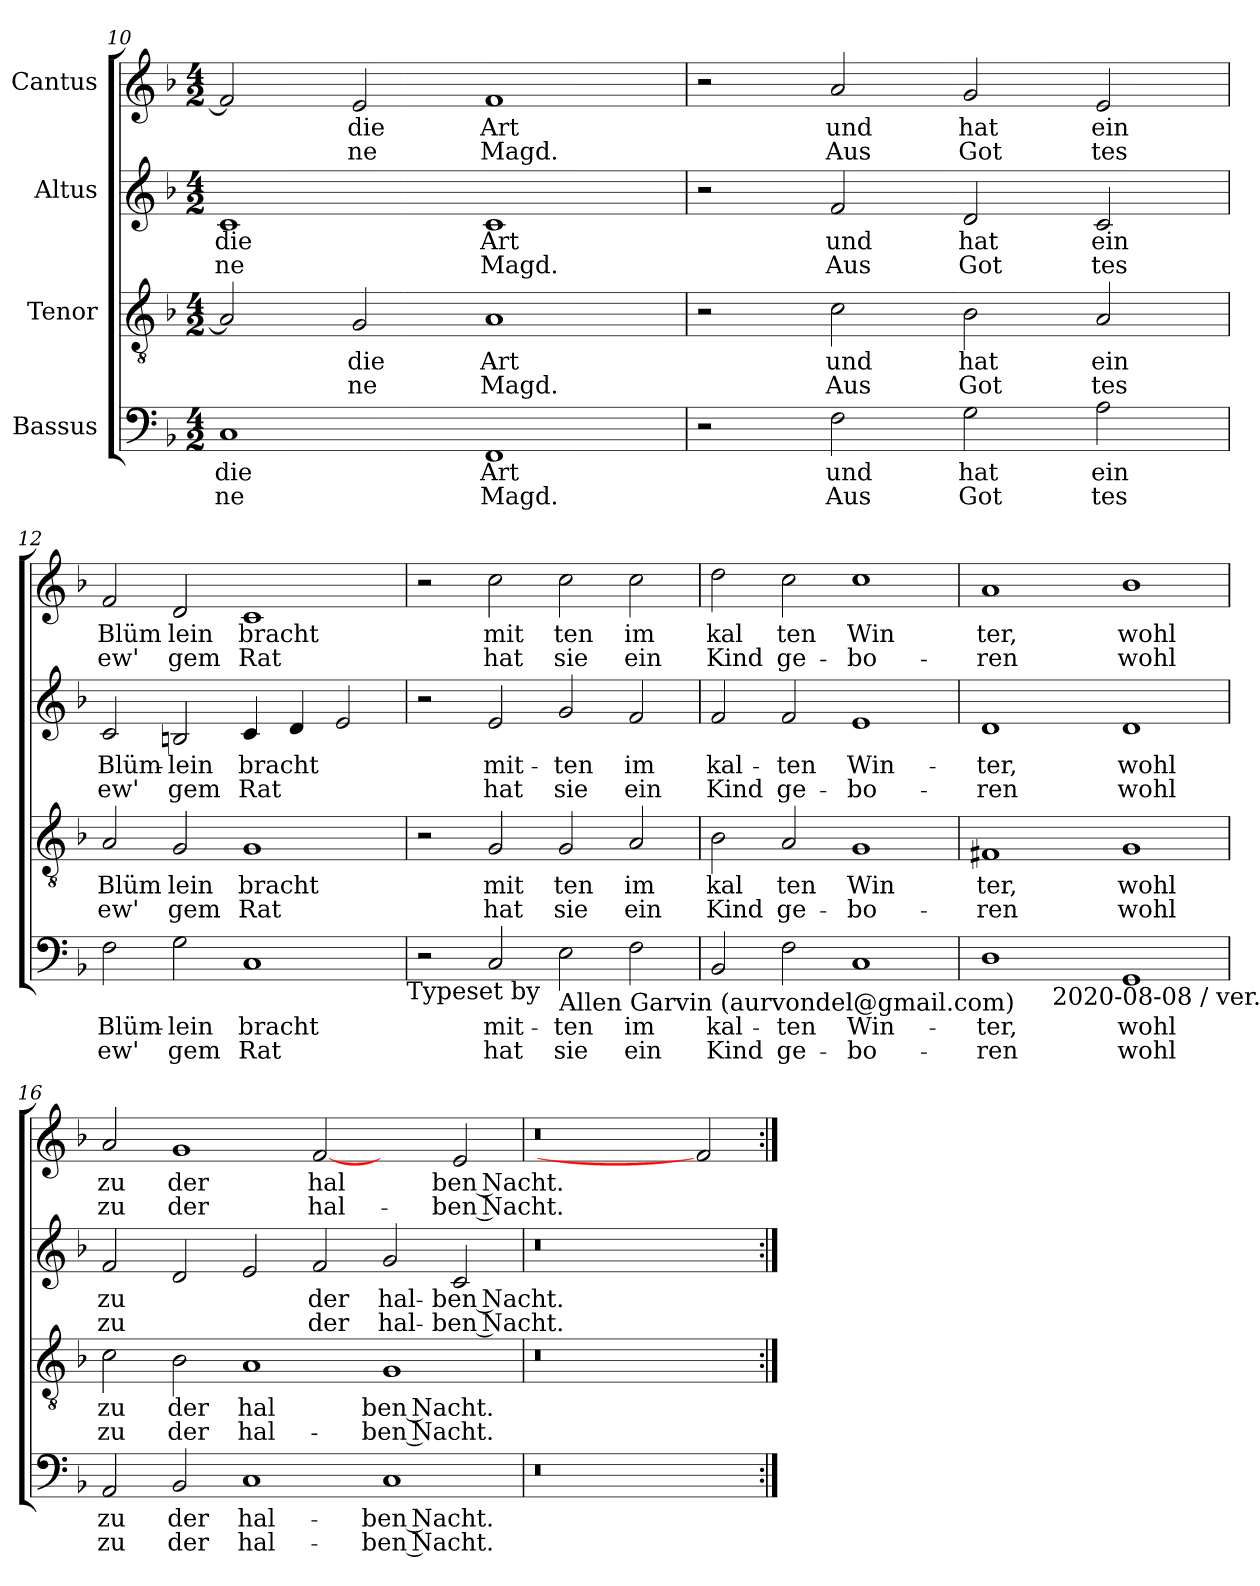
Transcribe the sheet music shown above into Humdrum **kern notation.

**kern	**text	**text	**kern	**text	**text	**kern	**text	**text	**kern	**text	**text
*part4	*part4	*part4	*part3	*part3	*part3	*part2	*part2	*part2	*part1	*part1	*part1
*staff4	*staff4	*staff4	*staff3	*staff3	*staff3	*staff2	*staff2	*staff2	*staff1	*staff1	*staff1
*I"Bassus	*	*	*I"Tenor	*	*	*I"Altus	*	*	*I"Cantus	*	*
*clefF4	*	*	*clefGv2	*	*	*clefG2	*	*	*clefG2	*	*
*k[b-]	*	*	*k[b-]	*	*	*k[b-]	*	*	*k[b-]	*	*
*F:	*	*	*F:	*	*	*F:	*	*	*F:	*	*
*M4/2	*	*	*M4/2	*	*	*M4/2	*	*	*M4/2	*	*
=10	=10	=10	=10	=10	=10	=10	=10	=10	=10	=10	=10
!	!LO:LY:b	!LO:LY:b	!	!	!	!	!LO:LY:b	!LO:LY:b	!	!	!
1C	die	ne	2A/]	.	.	1c	die	ne	2f/]	.	.
!	!	!	!	!LO:LY:b	!LO:LY:b	!	!	!	!	!LO:LY:b	!LO:LY:b
.	.	.	2G/	die	ne	.	.	.	2e/	die	ne
!	!LO:LY:b	!LO:LY:b	!	!LO:LY:b	!LO:LY:b	!	!LO:LY:b	!LO:LY:b	!	!LO:LY:b	!LO:LY:b
1FF	Art	Magd.	1A	Art	Magd.	1c	Art	Magd.	1f	Art	Magd.
=11	=11	=11	=11	=11	=11	=11	=11	=11	=11	=11	=11
2r	.	.	2r	.	.	2r	.	.	2r	.	.
!	!LO:LY:b	!LO:LY:b	!	!LO:LY:b	!LO:LY:b	!	!LO:LY:b	!LO:LY:b	!	!LO:LY:b	!LO:LY:b
2F\	und	Aus	2c\	und	Aus	2f/	und	Aus	2a/	und	Aus
!	!LO:LY:b	!LO:LY:b	!	!LO:LY:b	!LO:LY:b	!	!LO:LY:b	!LO:LY:b	!	!LO:LY:b	!LO:LY:b
2G\	hat	Got	2B-\	hat	Got	2d/	hat	Got	2g/	hat	Got
!	!LO:LY:b	!LO:LY:b	!	!LO:LY:b	!LO:LY:b	!	!LO:LY:b	!LO:LY:b	!	!LO:LY:b	!LO:LY:b
2A\	ein	tes	2A/	ein	tes	2c/	ein	tes	2e/	ein	tes
!!LO:LB:g=z
=12	=12	=12	=12	=12	=12	=12	=12	=12	=12	=12	=12
!	!LO:LY:b	!LO:LY:b	!	!LO:LY:b	!LO:LY:b	!	!LO:LY:b	!LO:LY:b	!	!LO:LY:b	!LO:LY:b
2F\	Blüm-	ew'	2A/	Blüm	ew'	2c/	Blüm-	ew'	2f/	Blüm	ew'
!	!LO:LY:b	!LO:LY:b	!	!LO:LY:b	!LO:LY:b	!	!LO:LY:b	!LO:LY:b	!	!LO:LY:b	!LO:LY:b
2G\	-lein	gem	2G/	lein	gem	2Bn/	-lein	gem	2d/	lein	gem
!	!LO:LY:b	!LO:LY:b	!	!LO:LY:b	!LO:LY:b	!	!LO:LY:b	!LO:LY:b	!	!LO:LY:b	!LO:LY:b
1C	bracht	Rat	1G	bracht	Rat	4c/	bracht	Rat	1c	bracht	Rat
.	.	.	.	.	.	4d/	.	.	.	.	.
.	.	.	.	.	.	2e/	.	.	.	.	.
!LO:TX:b:t=Typeset by	!	!	!	!	!	!	!	!	!	!	!
=13	=13	=13	=13	=13	=13	=13	=13	=13	=13	=13	=13
2r	.	.	2r	.	.	2r	.	.	2r	.	.
!	!LO:LY:b	!LO:LY:b	!	!LO:LY:b	!LO:LY:b	!	!LO:LY:b	!LO:LY:b	!	!LO:LY:b	!LO:LY:b
2C/	mit-	hat	2G/	mit	hat	2e/	mit-	hat	2cc\	mit	hat
!LO:TX:b:t=Allen Garvin (aurvondel@gmail.com)	!	!	!	!	!	!	!	!	!	!	!
!	!LO:LY:b	!LO:LY:b	!	!LO:LY:b	!LO:LY:b	!	!LO:LY:b	!LO:LY:b	!	!LO:LY:b	!LO:LY:b
2E\	-ten	sie	2G/	ten	sie	2g/	-ten	sie	2cc\	ten	sie
!	!LO:LY:b	!LO:LY:b	!	!LO:LY:b	!LO:LY:b	!	!LO:LY:b	!LO:LY:b	!	!LO:LY:b	!LO:LY:b
2F\	im	ein	2A/	im	ein	2f/	im	ein	2cc\	im	ein
=14	=14	=14	=14	=14	=14	=14	=14	=14	=14	=14	=14
!	!LO:LY:b	!LO:LY:b	!	!LO:LY:b	!LO:LY:b	!	!LO:LY:b	!LO:LY:b	!	!LO:LY:b	!LO:LY:b
2BB-/	kal-	Kind	2B-\	kal	Kind	2f/	kal-	Kind	2dd\	kal	Kind
!	!LO:LY:b	!LO:LY:b	!	!LO:LY:b	!LO:LY:b	!	!LO:LY:b	!LO:LY:b	!	!LO:LY:b	!LO:LY:b
2F\	-ten	ge-	2A/	ten	ge-	2f/	-ten	ge-	2cc\	ten	ge-
!	!LO:LY:b	!LO:LY:b	!	!LO:LY:b	!LO:LY:b	!	!LO:LY:b	!LO:LY:b	!	!LO:LY:b	!LO:LY:b
1C	Win-	-bo-	1G	Win	-bo-	1e	Win-	-bo-	1cc	Win	-bo-
=15	=15	=15	=15	=15	=15	=15	=15	=15	=15	=15	=15
!LO:TX:b:t=(orig.	!	!	!	!	!	!	!	!	!	!	!
!	!LO:LY:b	!LO:LY:b	!	!LO:LY:b	!LO:LY:b	!	!LO:LY:b	!LO:LY:b	!	!LO:LY:b	!LO:LY:b
*^	*	*	*	*	*	*	*	*	*	*	*
1D	2ryy	-ter,	-ren	1F#X	ter,	-ren	1d	-ter,	-ren	1a	ter,	-ren
!	!LO:TX:b:t=2020-08-08 / ver.	!	!	!	!	!	!	!	!	!	!	!
.	1.ryy	.	.	.	.	.	.	.	.	.	.	.
!	!	!LO:LY:b	!LO:LY:b	!	!LO:LY:b	!LO:LY:b	!	!LO:LY:b	!LO:LY:b	!	!LO:LY:b	!LO:LY:b
1GG	.	wohl	wohl	1G	wohl	wohl	1d	wohl	wohl	1b-	wohl	wohl
=16	=16	=16	=16	=16	=16	=16	=16	=16	=16	=16	=16	=16
!LO:TX:b:t=2020-08-08) CC BY-NC 4.0	!	!	!	!	!	!	!	!	!	!	!	!
!	!	!LO:LY:b	!LO:LY:b	!	!LO:LY:b	!LO:LY:b	!	!LO:LY:b	!LO:LY:b	!	!LO:LY:b	!LO:LY:b
*v	*v	*	*	*	*	*	*	*	*	*	*	*
2AA/	zu	zu	2c\	zu	zu	2f/	zu	zu	2a</	zu	zu
!	!LO:LY:b	!LO:LY:b	!	!LO:LY:b	!LO:LY:b	!	!	!	!	!LO:LY:b	!LO:LY:b
2BB-/	der	der	2B-\	der	der	2d/	.	.	1g	der	der
!	!LO:LY:b	!LO:LY:b	!	!LO:LY:b	!LO:LY:b	!	!	!	!	!	!
1C	hal-	hal-	1A	hal	hal-	2e/	.	.	.	.	.
!	!	!	!	!	!	!	!LO:LY:b	!LO:LY:b	!	!LO:LY:b	!LO:LY:b
.	.	.	.	.	.	2f/	der	der	[2f	hal	hal-
!	!LO:LY:b	!LO:LY:b	!	!LO:LY:b	!LO:LY:b	!	!LO:LY:b	!LO:LY:b	!	!	!
1C	-ben Nacht.	-ben Nacht.	1G	ben Nacht.	-ben Nacht.	2g/	hal-	hal-	2ryy	.	.
!	!	!	!	!	!	!	!LO:LY:b	!LO:LY:b	!	!LO:LY:b	!LO:LY:b
.	.	.	.	.	.	2c/	-ben Nacht.	-ben Nacht.	2e/	ben Nacht.	-ben Nacht.
=17	=17	=17	=17	=17	=17	=17	=17	=17	=17	=17	=17
0r	.	.	0r	.	.	0r	.	.	0r	.	.
2ryy	.	.	2ryy	.	.	2ryy	.	.	2f]	.	.
=:|!	=:|!	=:|!	=:|!	=:|!	=:|!	=:|!	=:|!	=:|!	=:|!	=:|!	=:|!
*-	*-	*-	*-	*-	*-	*-	*-	*-	*-	*-	*-
